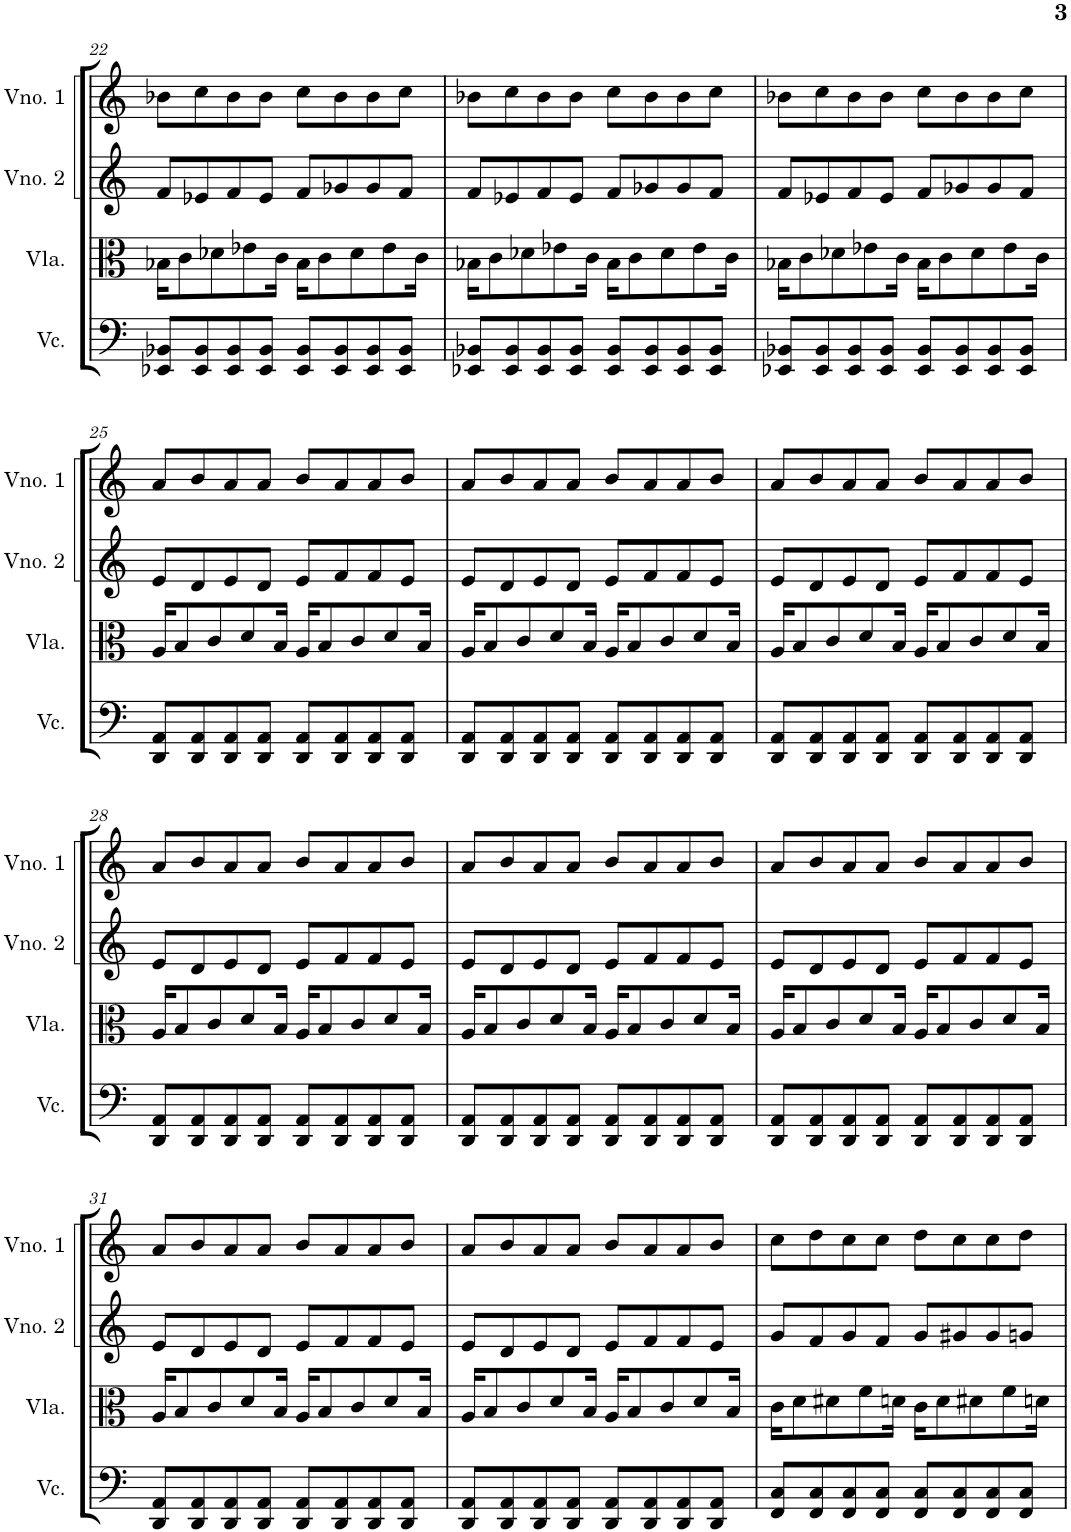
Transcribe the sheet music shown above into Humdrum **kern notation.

**kern	**kern	**kern	**kern
*part4	*part3	*part2	*part1
*staff4	*staff3	*staff2	*staff1
*I"Violoncelo	*I"Viola	*I"Violino 2	*I"Violino 1
*I'Vc.	*I'Vla.	*I'Vno. 2	*I'Vno. 1
!!LO:PB:g=z
*clefF4	*clefC3	*clefG2	*clefG2
*k[]	*k[]	*k[]	*k[]
*M4/4	*M4/4	*M4/4	*M4/4
=22	=22	=22	=22
8EE-X/ 8BB-X/L	16B-X\KL	8f/L	8b-X\L
.	8c\	.	.
8EE-/ 8BB-/	.	8e-X/	8cc\
.	8d-X\	.	.
8EE-/ 8BB-/	.	8f/	8b-\
.	8e-X\	.	.
8EE-/ 8BB-/J	.	8e-/J	8b-\J
.	16c\Jk	.	.
8EE-/ 8BB-/L	16B-\KL	8f/L	8cc\L
.	8c\	.	.
8EE-/ 8BB-/	.	8g-X/	8b-\
.	8d-\	.	.
8EE-/ 8BB-/	.	8g-/	8b-\
.	8e-\	.	.
8EE-/ 8BB-/J	.	8f/J	8cc\J
.	16c\Jk	.	.
=23	=23	=23	=23
8EE-X/ 8BB-X/L	16B-X\KL	8f/L	8b-X\L
.	8c\	.	.
8EE-/ 8BB-/	.	8e-X/	8cc\
.	8d-X\	.	.
8EE-/ 8BB-/	.	8f/	8b-\
.	8e-X\	.	.
8EE-/ 8BB-/J	.	8e-/J	8b-\J
.	16c\Jk	.	.
8EE-/ 8BB-/L	16B-\KL	8f/L	8cc\L
.	8c\	.	.
8EE-/ 8BB-/	.	8g-X/	8b-\
.	8d-\	.	.
8EE-/ 8BB-/	.	8g-/	8b-\
.	8e-\	.	.
8EE-/ 8BB-/J	.	8f/J	8cc\J
.	16c\Jk	.	.
=24	=24	=24	=24
8EE-X/ 8BB-X/L	16B-X\KL	8f/L	8b-X\L
.	8c\	.	.
8EE-/ 8BB-/	.	8e-X/	8cc\
.	8d-X\	.	.
8EE-/ 8BB-/	.	8f/	8b-\
.	8e-X\	.	.
8EE-/ 8BB-/J	.	8e-/J	8b-\J
.	16c\Jk	.	.
8EE-/ 8BB-/L	16B-\KL	8f/L	8cc\L
.	8c\	.	.
8EE-/ 8BB-/	.	8g-X/	8b-\
.	8d-\	.	.
8EE-/ 8BB-/	.	8g-/	8b-\
.	8e-\	.	.
8EE-/ 8BB-/J	.	8f/J	8cc\J
.	16c\Jk	.	.
!!LO:LB:g=z
=25	=25	=25	=25
8DD/ 8AA/L	16A/KL	8e/L	8a/L
.	8B/	.	.
8DD/ 8AA/	.	8d/	8b/
.	8c/	.	.
8DD/ 8AA/	.	8e/	8a/
.	8d/	.	.
8DD/ 8AA/J	.	8d/J	8a/J
.	16B/Jk	.	.
8DD/ 8AA/L	16A/KL	8e/L	8b/L
.	8B/	.	.
8DD/ 8AA/	.	8f/	8a/
.	8c/	.	.
8DD/ 8AA/	.	8f/	8a/
.	8d/	.	.
8DD/ 8AA/J	.	8e/J	8b/J
.	16B/Jk	.	.
=26	=26	=26	=26
8DD/ 8AA/L	16A/KL	8e/L	8a/L
.	8B/	.	.
8DD/ 8AA/	.	8d/	8b/
.	8c/	.	.
8DD/ 8AA/	.	8e/	8a/
.	8d/	.	.
8DD/ 8AA/J	.	8d/J	8a/J
.	16B/Jk	.	.
8DD/ 8AA/L	16A/KL	8e/L	8b/L
.	8B/	.	.
8DD/ 8AA/	.	8f/	8a/
.	8c/	.	.
8DD/ 8AA/	.	8f/	8a/
.	8d/	.	.
8DD/ 8AA/J	.	8e/J	8b/J
.	16B/Jk	.	.
=27	=27	=27	=27
8DD/ 8AA/L	16A/KL	8e/L	8a/L
.	8B/	.	.
8DD/ 8AA/	.	8d/	8b/
.	8c/	.	.
8DD/ 8AA/	.	8e/	8a/
.	8d/	.	.
8DD/ 8AA/J	.	8d/J	8a/J
.	16B/Jk	.	.
8DD/ 8AA/L	16A/KL	8e/L	8b/L
.	8B/	.	.
8DD/ 8AA/	.	8f/	8a/
.	8c/	.	.
8DD/ 8AA/	.	8f/	8a/
.	8d/	.	.
8DD/ 8AA/J	.	8e/J	8b/J
.	16B/Jk	.	.
!!LO:LB:g=z
=28	=28	=28	=28
8DD/ 8AA/L	16A/KL	8e/L	8a/L
.	8B/	.	.
8DD/ 8AA/	.	8d/	8b/
.	8c/	.	.
8DD/ 8AA/	.	8e/	8a/
.	8d/	.	.
8DD/ 8AA/J	.	8d/J	8a/J
.	16B/Jk	.	.
8DD/ 8AA/L	16A/KL	8e/L	8b/L
.	8B/	.	.
8DD/ 8AA/	.	8f/	8a/
.	8c/	.	.
8DD/ 8AA/	.	8f/	8a/
.	8d/	.	.
8DD/ 8AA/J	.	8e/J	8b/J
.	16B/Jk	.	.
=29	=29	=29	=29
8DD/ 8AA/L	16A/KL	8e/L	8a/L
.	8B/	.	.
8DD/ 8AA/	.	8d/	8b/
.	8c/	.	.
8DD/ 8AA/	.	8e/	8a/
.	8d/	.	.
8DD/ 8AA/J	.	8d/J	8a/J
.	16B/Jk	.	.
8DD/ 8AA/L	16A/KL	8e/L	8b/L
.	8B/	.	.
8DD/ 8AA/	.	8f/	8a/
.	8c/	.	.
8DD/ 8AA/	.	8f/	8a/
.	8d/	.	.
8DD/ 8AA/J	.	8e/J	8b/J
.	16B/Jk	.	.
=30	=30	=30	=30
8DD/ 8AA/L	16A/KL	8e/L	8a/L
.	8B/	.	.
8DD/ 8AA/	.	8d/	8b/
.	8c/	.	.
8DD/ 8AA/	.	8e/	8a/
.	8d/	.	.
8DD/ 8AA/J	.	8d/J	8a/J
.	16B/Jk	.	.
8DD/ 8AA/L	16A/KL	8e/L	8b/L
.	8B/	.	.
8DD/ 8AA/	.	8f/	8a/
.	8c/	.	.
8DD/ 8AA/	.	8f/	8a/
.	8d/	.	.
8DD/ 8AA/J	.	8e/J	8b/J
.	16B/Jk	.	.
!!LO:LB:g=z
=31	=31	=31	=31
8DD/ 8AA/L	16A/KL	8e/L	8a/L
.	8B/	.	.
8DD/ 8AA/	.	8d/	8b/
.	8c/	.	.
8DD/ 8AA/	.	8e/	8a/
.	8d/	.	.
8DD/ 8AA/J	.	8d/J	8a/J
.	16B/Jk	.	.
8DD/ 8AA/L	16A/KL	8e/L	8b/L
.	8B/	.	.
8DD/ 8AA/	.	8f/	8a/
.	8c/	.	.
8DD/ 8AA/	.	8f/	8a/
.	8d/	.	.
8DD/ 8AA/J	.	8e/J	8b/J
.	16B/Jk	.	.
=32	=32	=32	=32
8DD/ 8AA/L	16A/KL	8e/L	8a/L
.	8B/	.	.
8DD/ 8AA/	.	8d/	8b/
.	8c/	.	.
8DD/ 8AA/	.	8e/	8a/
.	8d/	.	.
8DD/ 8AA/J	.	8d/J	8a/J
.	16B/Jk	.	.
8DD/ 8AA/L	16A/KL	8e/L	8b/L
.	8B/	.	.
8DD/ 8AA/	.	8f/	8a/
.	8c/	.	.
8DD/ 8AA/	.	8f/	8a/
.	8d/	.	.
8DD/ 8AA/J	.	8e/J	8b/J
.	16B/Jk	.	.
=33	=33	=33	=33
8FF/ 8C/L	16c\KL	8g/L	8cc\L
.	8d\	.	.
8FF/ 8C/	.	8f/	8dd\
.	8d#X\	.	.
8FF/ 8C/	.	8g/	8cc\
.	8f\	.	.
8FF/ 8C/J	.	8f/J	8cc\J
.	16dn\Jk	.	.
8FF/ 8C/L	16c\KL	8g/L	8dd\L
.	8d\	.	.
8FF/ 8C/	.	8g#X/	8cc\
.	8d#X\	.	.
8FF/ 8C/	.	8g#/	8cc\
.	8f\	.	.
8FF/ 8C/J	.	8gn/J	8dd\J
.	16dn\Jk	.	.
=	=	=	=
*-	*-	*-	*-
